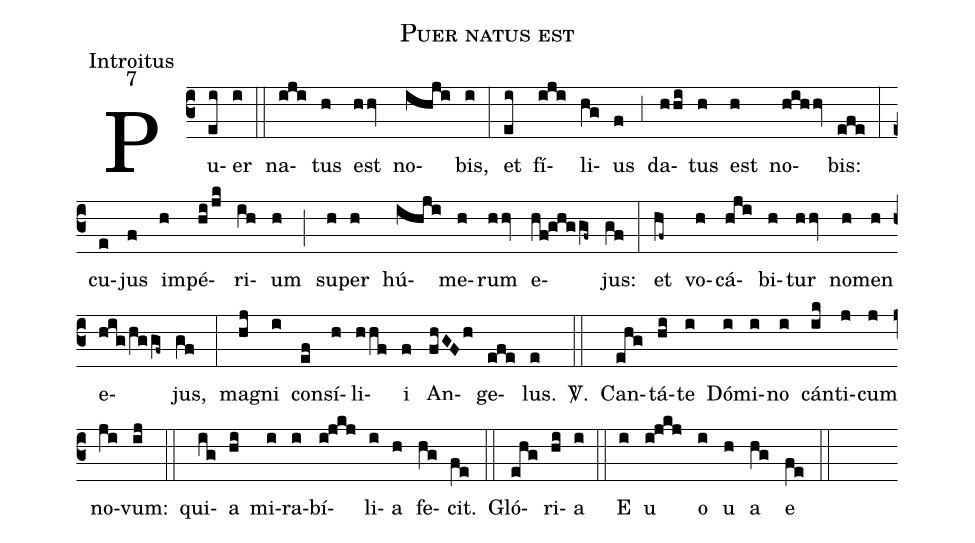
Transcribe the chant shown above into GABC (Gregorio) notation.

name:Puer natus est;
office-part:Introitus;
mode:7;
%%
(c3) Pu(ei)er(i) (::) na(iji)tus(h) est(hhv) no(ihji)bis,(i) (:) et(ei) fí(iji)li(hg)us(f) (;3) da(hhi)tus(h) est(h) no(hihhv)bis:(efe) (:) cu(e)jus(f) im(h)pé(hi/jk)ri(ih)um(h) (;) su(h)per(h) hú(ihji)me(h)rum(hhv) e(hf!ghggf~)jus:(gf) (:) et(hf~) vo(h)cá(hji)bi(h)tur(hhv) no(h)men(h) e(hig/hggf~)jus,(gf) (:) ma(hj)gni(i) con(ef)sí(h)li(hhf)i(f) An(fhGFh)ge(efe)lus.(e) <sp>V/</sp>.(::) Can(ehg)tá(hi)te(i) Dó(i)mi(i)no(i) cán(ik)ti(j)cum(j) no(ji)vum:(ij) (::) qui(ig)a(hi) mi(i)ra(i)bí(i!jkj)li(i)a(h) fe(hg)cit.(fe) (::) Gló(ehg)ri(hi)a(i) (::) E(i) u(i!jkj) o(i) u(h) a(hg) e(fe) (::)
